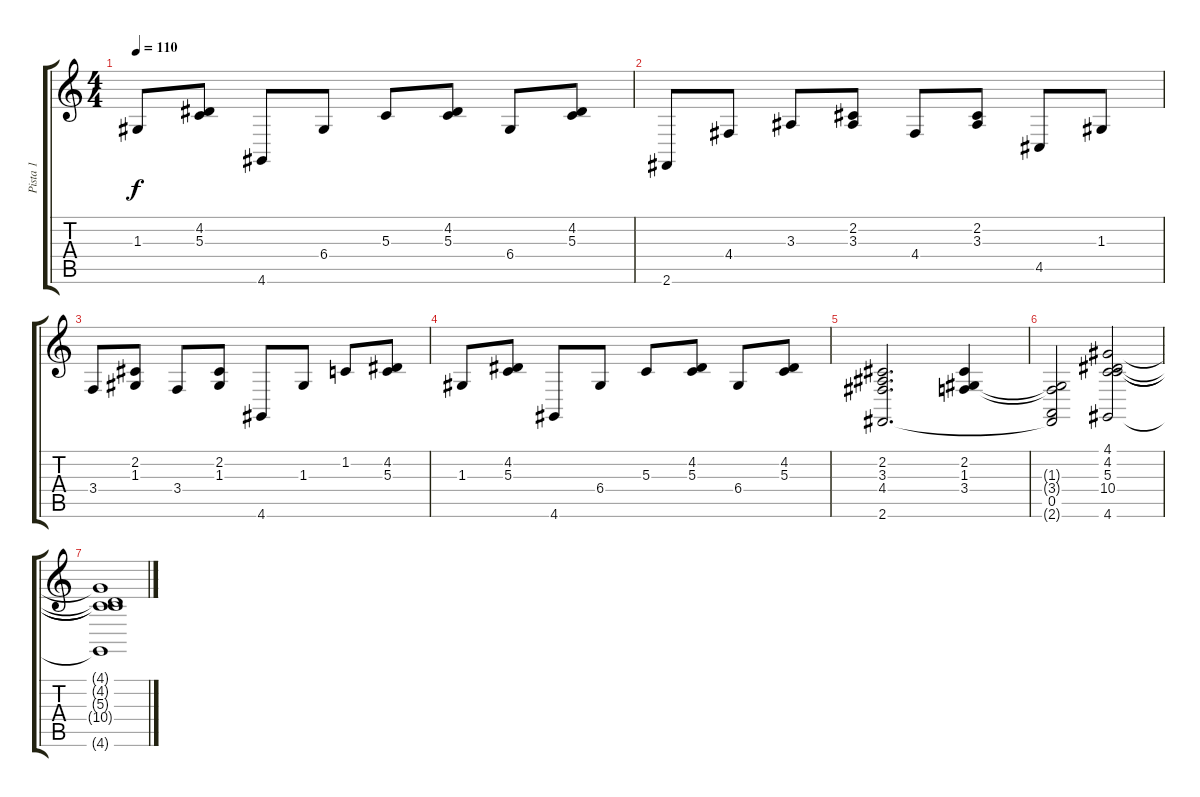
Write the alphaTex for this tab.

\track ("Pista 1" "Pista 1") {instrument acousticgrandpiano}
\staff {score tabs}
\tuning (E4 B3 G3 D3 A2 E2) {hide}
\ts (4 4)
\tempo 110
\clef g2
\ks c
1.3.8{dy f} (4.2 5.3).8 4.6.8 6.4.8 5.3.8 (4.2 5.3).8 6.4.8 (4.2 5.3).8 |
2.6.8 4.4.8 3.3.8 (2.2 3.3).8 4.4.8 (2.2 3.3).8 4.5.8 1.3.8 |
3.4.8 (2.2 1.3).8 3.4.8 (2.2 1.3).8 4.6.8 1.3.8 1.2.8 (4.2 5.3).8 |
1.3.8 (4.2 5.3).8 4.6.8 6.4.8 5.3.8 (4.2 5.3).8 6.4.8 (4.2 5.3).8 |
(2.2 3.3 4.4 2.6).2{d} (2.2 1.3 3.4).4 |
(1.3{t} 3.4{t} 0.5 2.6{t}).2 (4.1 4.2 5.3 10.4 4.6).2 |
(4.1{t} 4.2{t} 5.3{t} 10.4{t} 4.6{t}).1
